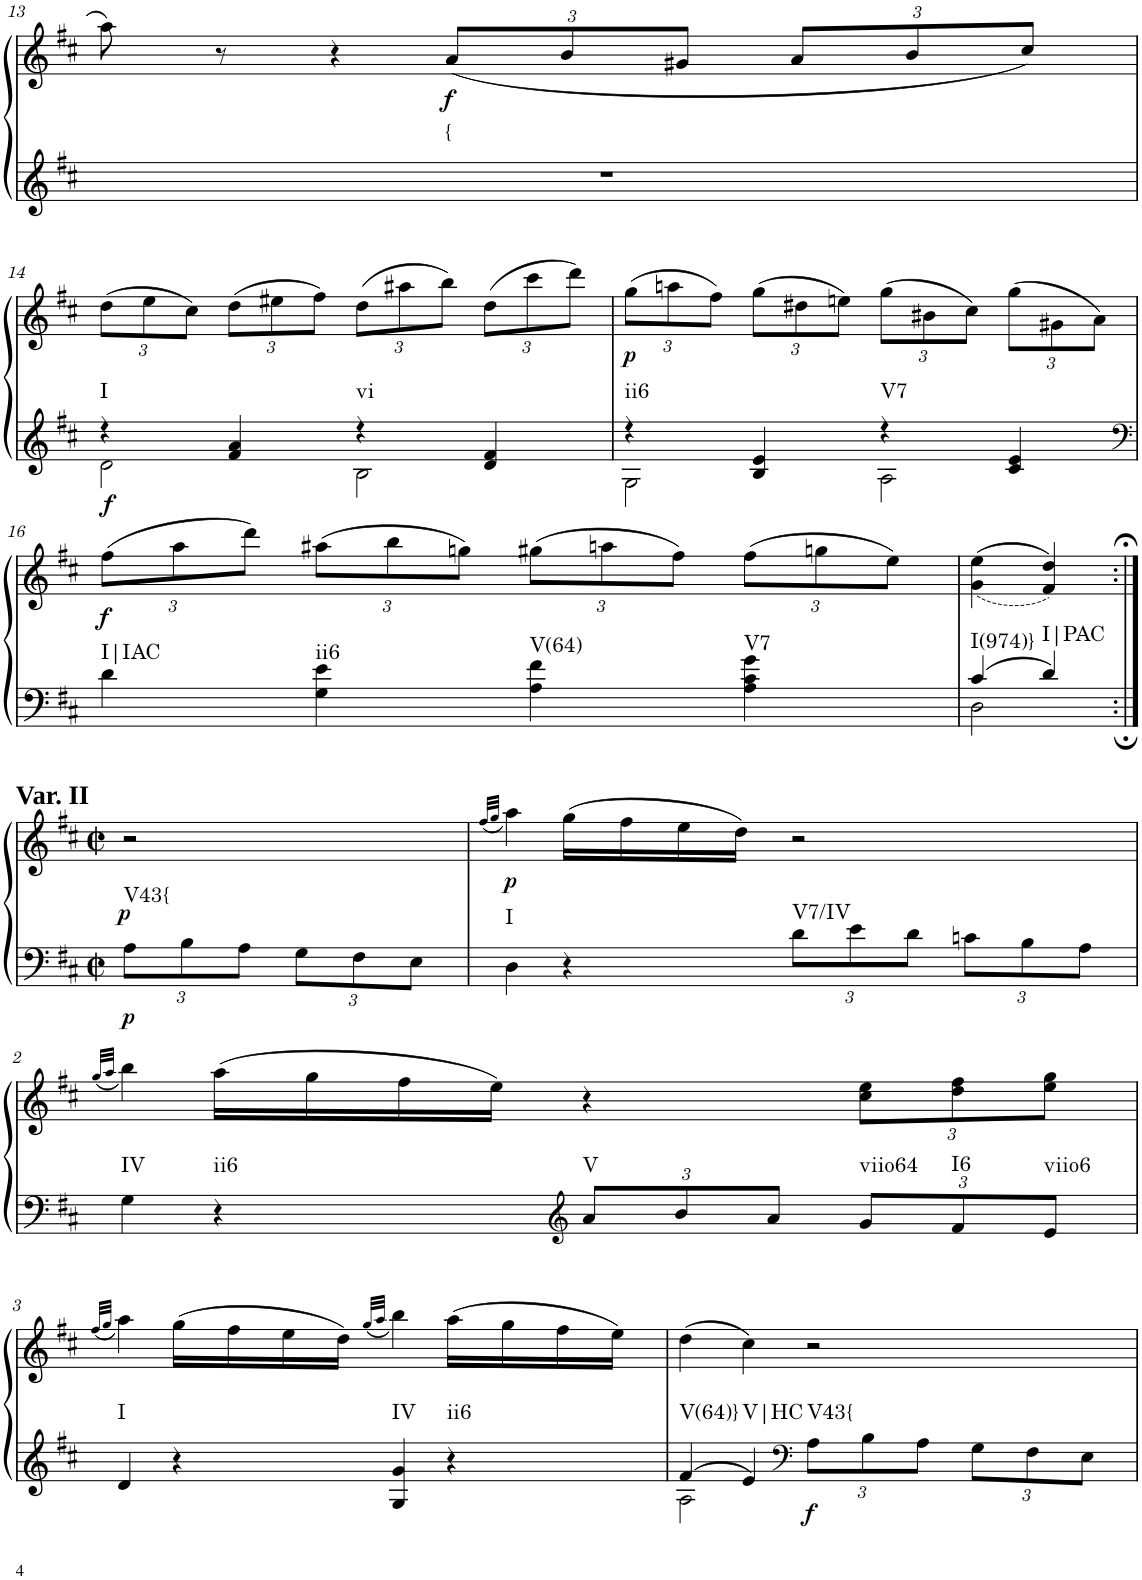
**kern	**kern	**dynam	**harte
*part1	*part1	*part1	*part1
*staff2	*staff1	*staff1/2	*
*I"unbenannt2	*	*	*
!!LO:PB:g=z
*clefG2	*clefG2	*	*
*k[f#c#]	*k[f#c#]	*	*
*M2/2	*M2/2	*	*
*met(c|)	*met(c|)	*	*
=13	=13	=13	=13
!	!	!	!LO:H:kt={
1r	8aa\	.	N
.	8r	.	.
.	4r	.	.
*	*Xbrackettup	*	*
!	!	!LO:DY:b	!
.	(12a/L	f	.
.	12b/	.	.
.	12g#X/J	.	.
.	12a/L	.	.
.	12b/	.	.
.	12cc#/J)	.	.
!!LO:LB:g=z
=14	=14	=14	=14
*^	*	*	*
!	!	!	!LO:DY:b=2	!LO:H:kt=I
4r	2d\	(12dd\L	f	N
.	.	12ee\	.	.
.	.	12cc#\J)	.	.
4f#/ 4a/	.	(12dd\L	.	.
.	.	12ee#X\	.	.
.	.	12ff#\J)	.	.
!	!	!	!	!LO:H:kt=vi
4r	2B\	(12dd\L	.	N
.	.	12aa#X\	.	.
.	.	12bb\J)	.	.
4d/ 4f#/	.	(12dd\L	.	.
.	.	12ccc#\	.	.
.	.	12ddd\J)	.	.
=15	=15	=15	=15	=15
!	!	!	!LO:DY:b	!LO:H:kt=ii6
4r	2G\	(12gg\L	p	N
.	.	12aan\	.	.
.	.	12ff#\J)	.	.
4B/ 4e/	.	(12gg\L	.	.
.	.	12dd#X\	.	.
.	.	12een\J)	.	.
!	!	!	!	!LO:H:kt=V7
4r	2A\	(12gg\L	.	N
.	.	12b#X\	.	.
.	.	12cc#\J)	.	.
4c#/ 4e/	.	(12gg\L	.	.
.	.	12g#X\	.	.
.	.	12a\J)	.	.
*v	*v	*	*	*
!!LO:LB:g=z
=16	=16	=16	=16
*clefF4	*	*	*
!	!	!LO:DY:b	!LO:H:kt=I|IAC
4d\	(12ff#\L	f	N
.	12aa\	.	.
.	12ddd\J)	.	.
!	!	!	!LO:H:kt=ii6
4G\ 4e\	(12aa#X\L	.	N
.	12bb\	.	.
.	12ggn\J)	.	.
!	!	!	!LO:H:kt=V(64)
4A\ 4f#\	(12gg#X\L	.	N
.	12aan\	.	.
.	12ff#\J)	.	.
!	!	!	!LO:H:kt=V7
4A\ 4c#\ 4g\	(12ff#\L	.	N
.	12ggn\	.	.
.	12ee\J)	.	.
=17	=17	=17	=17
*^	*	*	*
!	!	!	!	!LO:H:kt=I(974)}
4c#/	2D\	(<(4g\ 4ee\	.	N
!	!	!	!	!LO:H:kt=I|PAC
4d/	.	4f#/ 4dd/))	.	N
*v	*v	*	*	*
!!LO:LB:g=z
=:|!	=:|!	=:|!	=:|!
*clefF4	*clefG2	*	*
*M2/2	*M2/2	*	*
*met(c|)	*met(c|)	*	*
*Xbrackettup	*	*	*
!	!LO:TX:a:B:t=Var. II	!	!
!	!	!LO:DY:a=2	!
!	!	!LO:DY:n=1:b=2	!LO:H:kt=V43{
12A\L	2r	p p	N
12B\	.	.	.
12A\J	.	.	.
12G\L	.	.	.
12F#\	.	.	.
12E\J	.	.	.
=1	=1	=1	=1
.	(32qff#/LLL	.	.
.	32qgg/JJJ	.	.
!	!	!LO:DY:b	!LO:H:kt=I
4D\	4aa\)	p	N
4r	(16gg\LL	.	.
.	16ff#\	.	.
.	16ee\	.	.
.	16dd\JJ)	.	.
!	!	!	!LO:H:kt=V7/IV
12d\L	2r	.	N
12e\	.	.	.
12d\J	.	.	.
12cn\L	.	.	.
12B\	.	.	.
12A\J	.	.	.
!!LO:LB:g=z
=2	=2	=2	=2
.	(32qgg/LLL	.	.
.	32qaa/JJJ	.	.
!	!	!	!LO:H:kt=IV
4G\	4bb\)	.	N
!	!	!	!LO:H:kt=ii6
4r	(16aa\LL	.	N
.	16gg\	.	.
.	16ff#\	.	.
.	16ee\JJ)	.	.
*clefG2	*	*	*
!	!	!	!LO:H:kt=V
12a/L	4r	.	N
12b/	.	.	.
12a/J	.	.	.
!	!	!	!LO:H:kt=viio64
12g/L	12cc#\ 12ee\L	.	N
!	!	!	!LO:H:kt=I6
12f#/	12dd\ 12ff#\	.	N
!	!	!	!LO:H:kt=viio6
12e/J	12ee\ 12gg\J	.	N
!!LO:LB:g=z
=3	=3	=3	=3
.	(32qff#/LLL	.	.
.	32qgg/JJJ	.	.
!	!	!	!LO:H:kt=I
4d/	4aa\)	.	N
4r	(16gg\LL	.	.
.	16ff#\	.	.
.	16ee\	.	.
.	16dd\JJ)	.	.
.	(32qgg/LLL	.	.
.	32qaa/JJJ	.	.
!	!	!	!LO:H:kt=IV
4G/ 4g/	4bb\)	.	N
!	!	!	!LO:H:kt=ii6
4r	(16aa\LL	.	N
.	16gg\	.	.
.	16ff#\	.	.
.	16ee\JJ)	.	.
=4	=4	=4	=4
*^	*	*	*
!	!	!	!	!LO:H:kt=V(64)}
4f#/	2A\	(4dd\	.	N
!	!	!	!	!LO:H:kt=V|HC
4e/	.	4cc#\)	.	N
*clefF4	*	*	*	*
!	!	!	!LO:DY:b=2	!LO:H:kt=V43{
12A\L	2ryy	2r	f	N
12B\	.	.	.	.
12A\J	.	.	.	.
12G\L	.	.	.	.
12F#\	.	.	.	.
12E\J	.	.	.	.
*v	*v	*	*	*
=	=	=	=
*-	*-	*-	*-
